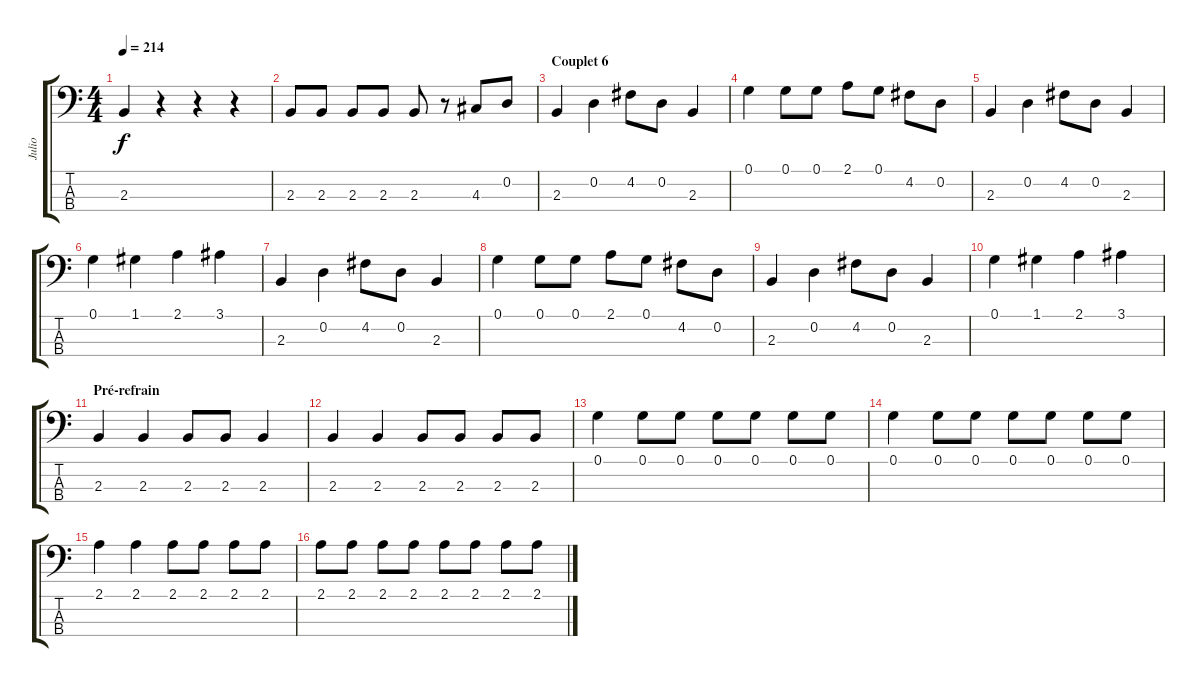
\track ("Julio" "Julio") {instrument electricbassfinger}
\staff {score tabs}
\tuning (G2 D2 A1 E1) {hide}
\ts (4 4)
\tempo 214
\clef f4
\ks c
2.3.4{dy f} r.4 r.4 r.4 |
2.3.8 2.3.8 2.3.8 2.3.8 2.3.8 r.8 4.3.8 0.2.8 |
\section ("" "Couplet 6")
2.3.4 0.2.4 4.2.8 0.2.8 2.3.4 |
0.1.4 0.1.8 0.1.8 2.1.8 0.1.8 4.2.8 0.2.8 |
2.3.4 0.2.4 4.2.8 0.2.8 2.3.4 |
0.1.4 1.1.4 2.1.4 3.1.4 |
2.3.4 0.2.4 4.2.8 0.2.8 2.3.4 |
0.1.4 0.1.8 0.1.8 2.1.8 0.1.8 4.2.8 0.2.8 |
2.3.4 0.2.4 4.2.8 0.2.8 2.3.4 |
0.1.4 1.1.4 2.1.4 3.1.4 |
\section ("" "Pré-refrain")
2.3.4 2.3.4 2.3.8 2.3.8 2.3.4 |
2.3.4 2.3.4 2.3.8 2.3.8 2.3.8 2.3.8 |
0.1.4 0.1.8 0.1.8 0.1.8 0.1.8 0.1.8 0.1.8 |
0.1.4 0.1.8 0.1.8 0.1.8 0.1.8 0.1.8 0.1.8 |
2.1.4 2.1.4 2.1.8 2.1.8 2.1.8 2.1.8 |
2.1.8 2.1.8 2.1.8 2.1.8 2.1.8 2.1.8 2.1.8 2.1.8
